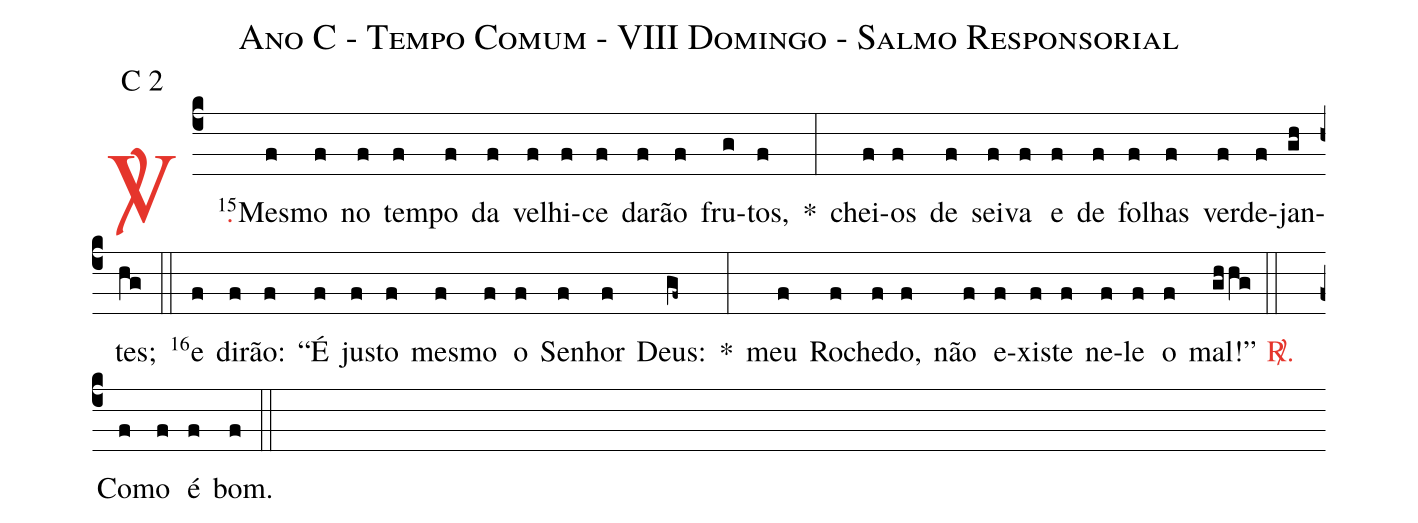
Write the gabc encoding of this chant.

name: Ano C - Tempo Comum - VIII Domingo - Salmo Responsorial;
mode: C 2;
%%
(c4)

<c><sp>V/</sp>.</c>() <v>\VSup{15}</v>Mes(f)mo(f) no(f) tem(f)po(f) da(f) ve(f)lhi(f)ce(f) da(f)rão(f) fru(g)tos,(f) *(:)
chei(f)os(f) de(f) sei(f)va(f) e(f) de(f) fo(f)lhas(f) ver(f)de(f)jan(gh)tes;(hg)

(::)

<v>\VSup{16}</v>e(f) di(f)rão:(f) ``É(f) jus(f)to(f) mes(f)mo(f) o(f) Se(f)nhor(f) Deus:(gf~) *(:)
meu(f) Ro(f)che(f)do,(f) não(f) e(f)xis(f)te(f) ne(f)le(f) o(f) mal!''(ghhg)

(::)

<c><sp>R/</sp>.</c>() Co(f)mo(f) é(f) bom.(f)

(::)
